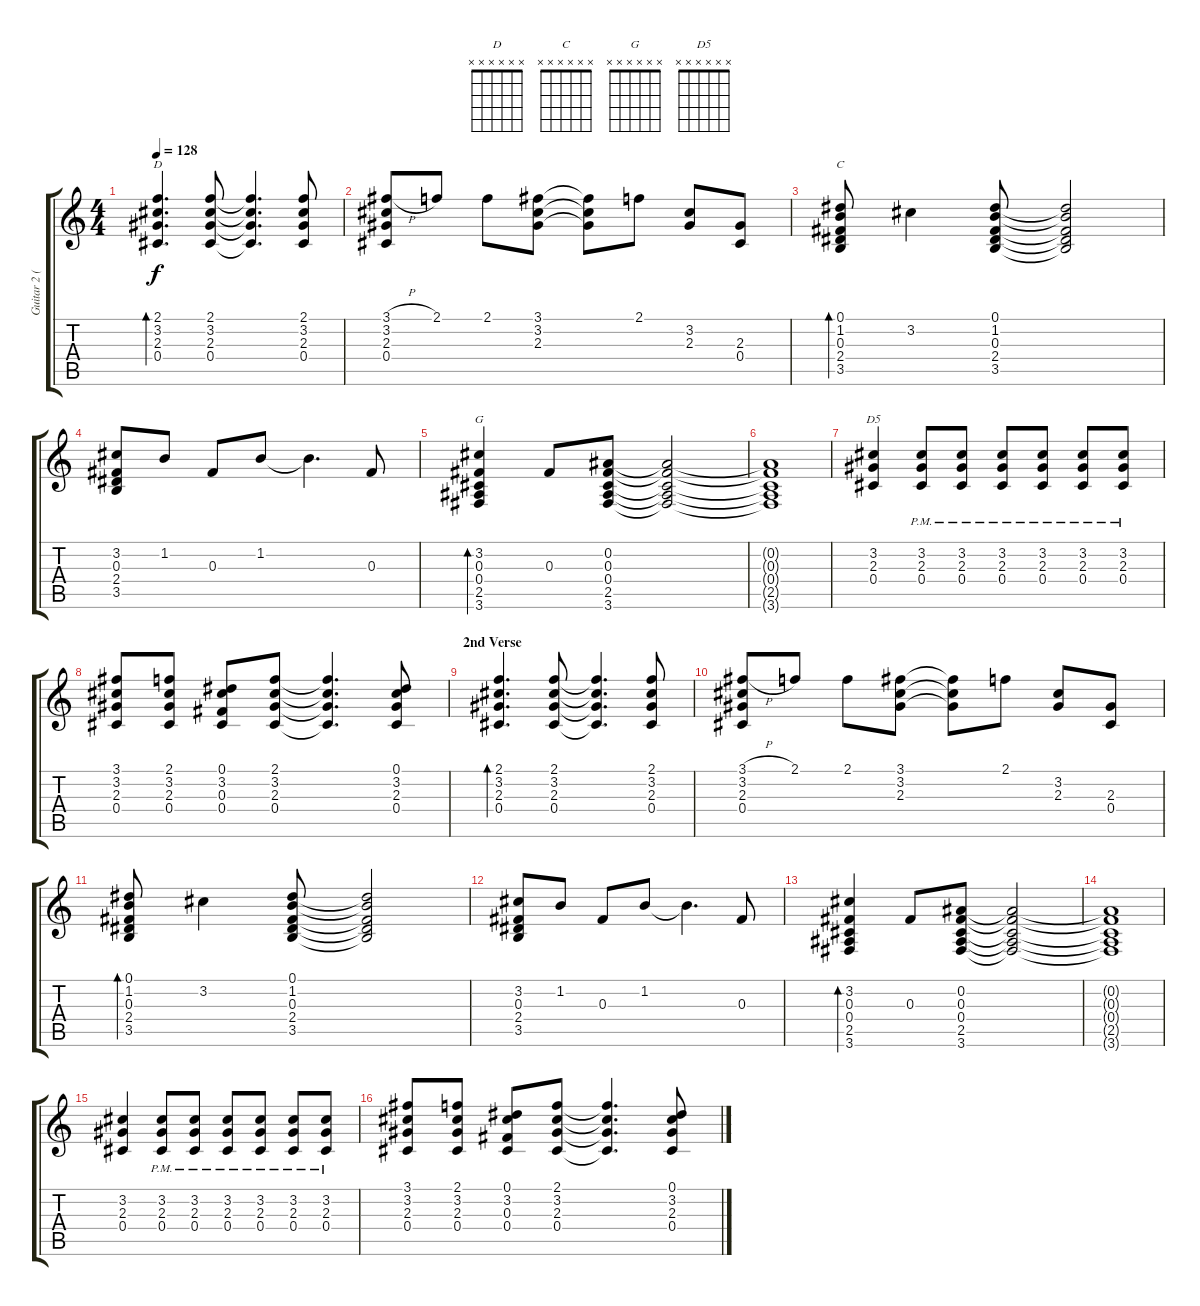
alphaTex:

\track ("Guitar 2 (Izzy)" "Guitar 2 (") {instrument distortionguitar}
\staff {score tabs}
\tuning (Eb4 Bb3 Gb3 Db3 Ab2 Eb2) {hide}
\chord ("D" x x x x x x)
\chord ("C" x x x x x x)
\chord ("G" x x x x x x)
\chord ("D5" x x x x x x)
\ts (4 4)
\tempo 128
\clef g2
\ks c
(2.1 3.2 2.3 0.4).4{d bd 60 ch "D" dy f} (2.1 3.2 2.3 0.4).8 (2.1{t} 3.2{t} 2.3{t} 0.4{t}).4{d} (2.1 3.2 2.3 0.4).8 |
(3.1{h} 3.2 2.3 0.4).8 2.1.8 2.1.8 (3.1 3.2 2.3).8 (3.1{t} 3.2{t} 2.3{t}).8 2.1.8 (3.2 2.3).8 (2.3 0.4).8 |
(0.1 1.2 0.3 2.4 3.5).8{bd 60 ch "C"} 3.2.4 (0.1 1.2 0.3 2.4 3.5).8 (0.1{t} 1.2{t} 0.3{t} 2.4{t} 3.5{t}).2 |
(3.2 0.3 2.4 3.5).8 1.2.8 0.3.8 1.2.8 1.2{t}.4{d} 0.3.8 |
(3.2 0.3 0.4 2.5 3.6).4{bd 60 ch "G"} 0.3.8 (0.2 0.3 0.4 2.5 3.6).8 (0.2{t} 0.3{t} 0.4{t} 2.5{t} 3.6{t}).2 |
(0.2{t} 0.3{t} 0.4{t} 2.5{t} 3.6{t}).1 |
(3.2 2.3 0.4).4{ch "D5"} (3.2{pm} 2.3{pm} 0.4{pm}).8 (3.2{pm} 2.3{pm} 0.4{pm}).8 (3.2{pm} 2.3{pm} 0.4{pm}).8 (3.2{pm} 2.3{pm} 0.4{pm}).8 (3.2{pm} 2.3{pm} 0.4{pm}).8 (3.2{pm} 2.3{pm} 0.4{pm}).8 |
(3.1 3.2 2.3 0.4).8 (2.1 3.2 2.3 0.4).8 (0.1 3.2 0.3 0.4).8 (2.1 3.2 2.3 0.4).8 (2.1{t} 3.2{t} 2.3{t} 0.4{t}).4{d} (0.1 3.2 2.3 0.4).8 |
\section ("" "2nd Verse")
(2.1 3.2 2.3 0.4).4{d bd 60} (2.1 3.2 2.3 0.4).8 (2.1{t} 3.2{t} 2.3{t} 0.4{t}).4{d} (2.1 3.2 2.3 0.4).8 |
(3.1{h} 3.2 2.3 0.4).8 2.1.8 2.1.8 (3.1 3.2 2.3).8 (3.1{t} 3.2{t} 2.3{t}).8 2.1.8 (3.2 2.3).8 (2.3 0.4).8 |
(0.1 1.2 0.3 2.4 3.5).8{bd 60} 3.2.4 (0.1 1.2 0.3 2.4 3.5).8 (0.1{t} 1.2{t} 0.3{t} 2.4{t} 3.5{t}).2 |
(3.2 0.3 2.4 3.5).8 1.2.8 0.3.8 1.2.8 1.2{t}.4{d} 0.3.8 |
(3.2 0.3 0.4 2.5 3.6).4{bd 60} 0.3.8 (0.2 0.3 0.4 2.5 3.6).8 (0.2{t} 0.3{t} 0.4{t} 2.5{t} 3.6{t}).2 |
(0.2{t} 0.3{t} 0.4{t} 2.5{t} 3.6{t}).1 |
(3.2 2.3 0.4).4 (3.2{pm} 2.3{pm} 0.4{pm}).8 (3.2{pm} 2.3{pm} 0.4{pm}).8 (3.2{pm} 2.3{pm} 0.4{pm}).8 (3.2{pm} 2.3{pm} 0.4{pm}).8 (3.2{pm} 2.3{pm} 0.4{pm}).8 (3.2{pm} 2.3{pm} 0.4{pm}).8 |
(3.1 3.2 2.3 0.4).8 (2.1 3.2 2.3 0.4).8 (0.1 3.2 0.3 0.4).8 (2.1 3.2 2.3 0.4).8 (2.1{t} 3.2{t} 2.3{t} 0.4{t}).4{d} (0.1 3.2 2.3 0.4).8
